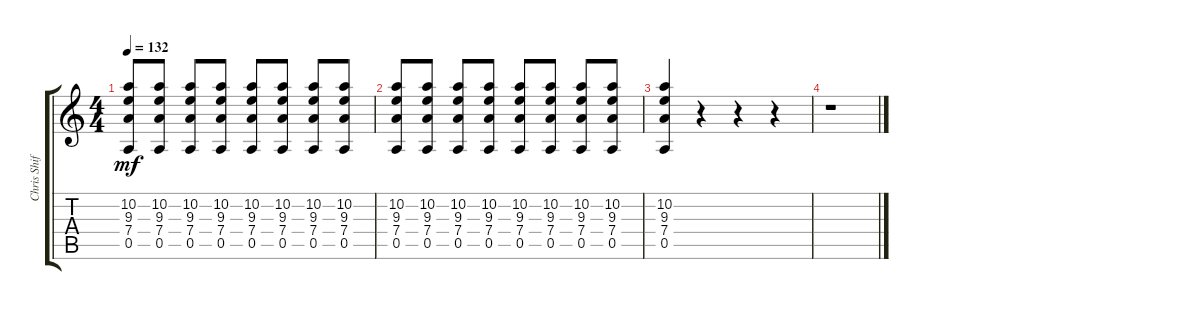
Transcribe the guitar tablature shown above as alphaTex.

\track ("Chris Shiflett (Lead)" "Chris Shif") {instrument overdrivenguitar}
\staff {score tabs}
\tuning (E4 B3 G3 D3 A2 E2) {hide}
\ts (4 4)
\tempo 132
\clef g2
\ks c
(10.2 9.3 7.4 0.5).8{dy mf} (10.2 9.3 7.4 0.5).8 (10.2 9.3 7.4 0.5).8 (10.2 9.3 7.4 0.5).8 (10.2 9.3 7.4 0.5).8 (10.2 9.3 7.4 0.5).8 (10.2 9.3 7.4 0.5).8 (10.2 9.3 7.4 0.5).8 |
(10.2 9.3 7.4 0.5).8 (10.2 9.3 7.4 0.5).8 (10.2 9.3 7.4 0.5).8 (10.2 9.3 7.4 0.5).8 (10.2 9.3 7.4 0.5).8 (10.2 9.3 7.4 0.5).8 (10.2 9.3 7.4 0.5).8 (10.2 9.3 7.4 0.5).8 |
(10.2 9.3 7.4 0.5).4 r.4 r.4 r.4 |
r.1
